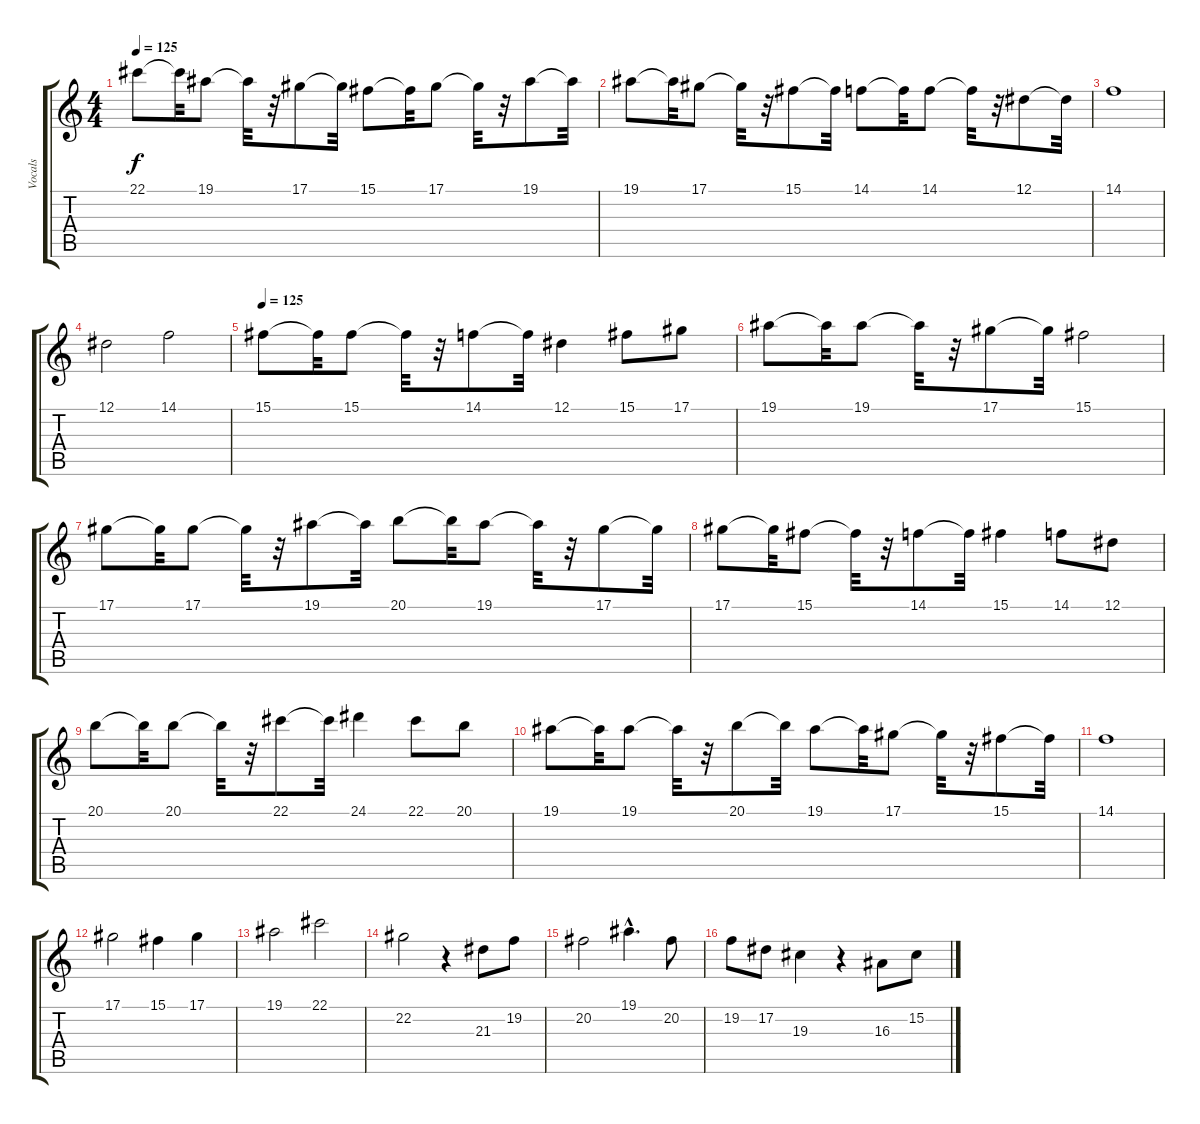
\track ("Vocals" "Vocals") {instrument choiraahs}
\staff {score tabs}
\tuning (Eb4 Bb3 Gb3 Db3 Ab2 Eb2) {hide}
\ts (4 4)
\tempo 125
\clef g2
\ks c
22.1.8{dy f} 22.1{t}.32 19.1.8 19.1{t}.32 r.32 17.1.8 17.1{t}.32 15.1.8 15.1{t}.32 17.1.8 17.1{t}.32 r.32 19.1.8 19.1{t}.32 |
19.1.8 19.1{t}.32 17.1.8 17.1{t}.32 r.32 15.1.8 15.1{t}.32 14.1.8 14.1{t}.32 14.1.8 14.1{t}.32 r.32 12.1.8 12.1{t}.32 |
14.1.1 |
12.1.2 14.1.2 |
\tempo 125
15.1.8 15.1{t}.32 15.1.8 15.1{t}.32 r.32 14.1.8 14.1{t}.32 12.1.4 15.1.8 17.1.8 |
19.1.8 19.1{t}.32 19.1.8 19.1{t}.32 r.32 17.1.8 17.1{t}.32 15.1.2 |
17.1.8 17.1{t}.32 17.1.8 17.1{t}.32 r.32 19.1.8 19.1{t}.32 20.1.8 20.1{t}.32 19.1.8 19.1{t}.32 r.32 17.1.8 17.1{t}.32 |
17.1.8 17.1{t}.32 15.1.8 15.1{t}.32 r.32 14.1.8 14.1{t}.32 15.1.4 14.1.8 12.1.8 |
20.1.8 20.1{t}.32 20.1.8 20.1{t}.32 r.32 22.1.8 22.1{t}.32 24.1.4 22.1.8 20.1.8 |
19.1.8 19.1{t}.32 19.1.8 19.1{t}.32 r.32 20.1.8 20.1{t}.32 19.1.8 19.1{t}.32 17.1.8 17.1{t}.32 r.32 15.1.8 15.1{t}.32 |
14.1.1 |
17.1.2 15.1.4 17.1.4 |
19.1.2 22.1.2 |
22.2.2 r.4 21.3.8 19.2.8 |
20.2.2 19.1{hac}.4{d} 20.2.8 |
19.2.8 17.2.8 19.3.4 r.4 16.3.8 15.2.8
